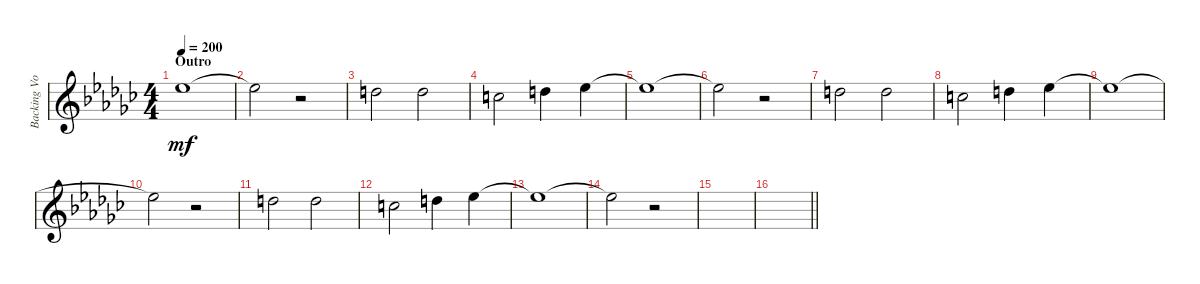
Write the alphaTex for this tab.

\track ("Backing Vocals" "Backing Vo") {instrument distortionguitar}
\staff {score}
\tuning (Eb4 Bb3 Gb3 Db3 Ab2 Eb2) {hide}
\ts (4 4)
\section ("" "Outro")
\tempo 200
\clef g2
\ks ebminor
0.1{t}.1{dy mf} |
0.1{t}.2 r.2 |
4.2.2 4.2.2 |
2.2.2 4.2.4 0.1.4 |
0.1{t}.1 |
0.1{t}.2 r.2 |
4.2.2 4.2.2 |
2.2.2 4.2.4 0.1.4 |
0.1{t}.1 |
0.1{t}.2 r.2 |
4.2.2 4.2.2 |
2.2.2 4.2.4 0.1.4 |
0.1{t}.1 |
0.1{t}.2 r.2 |
|
\barLineRight lightlight
